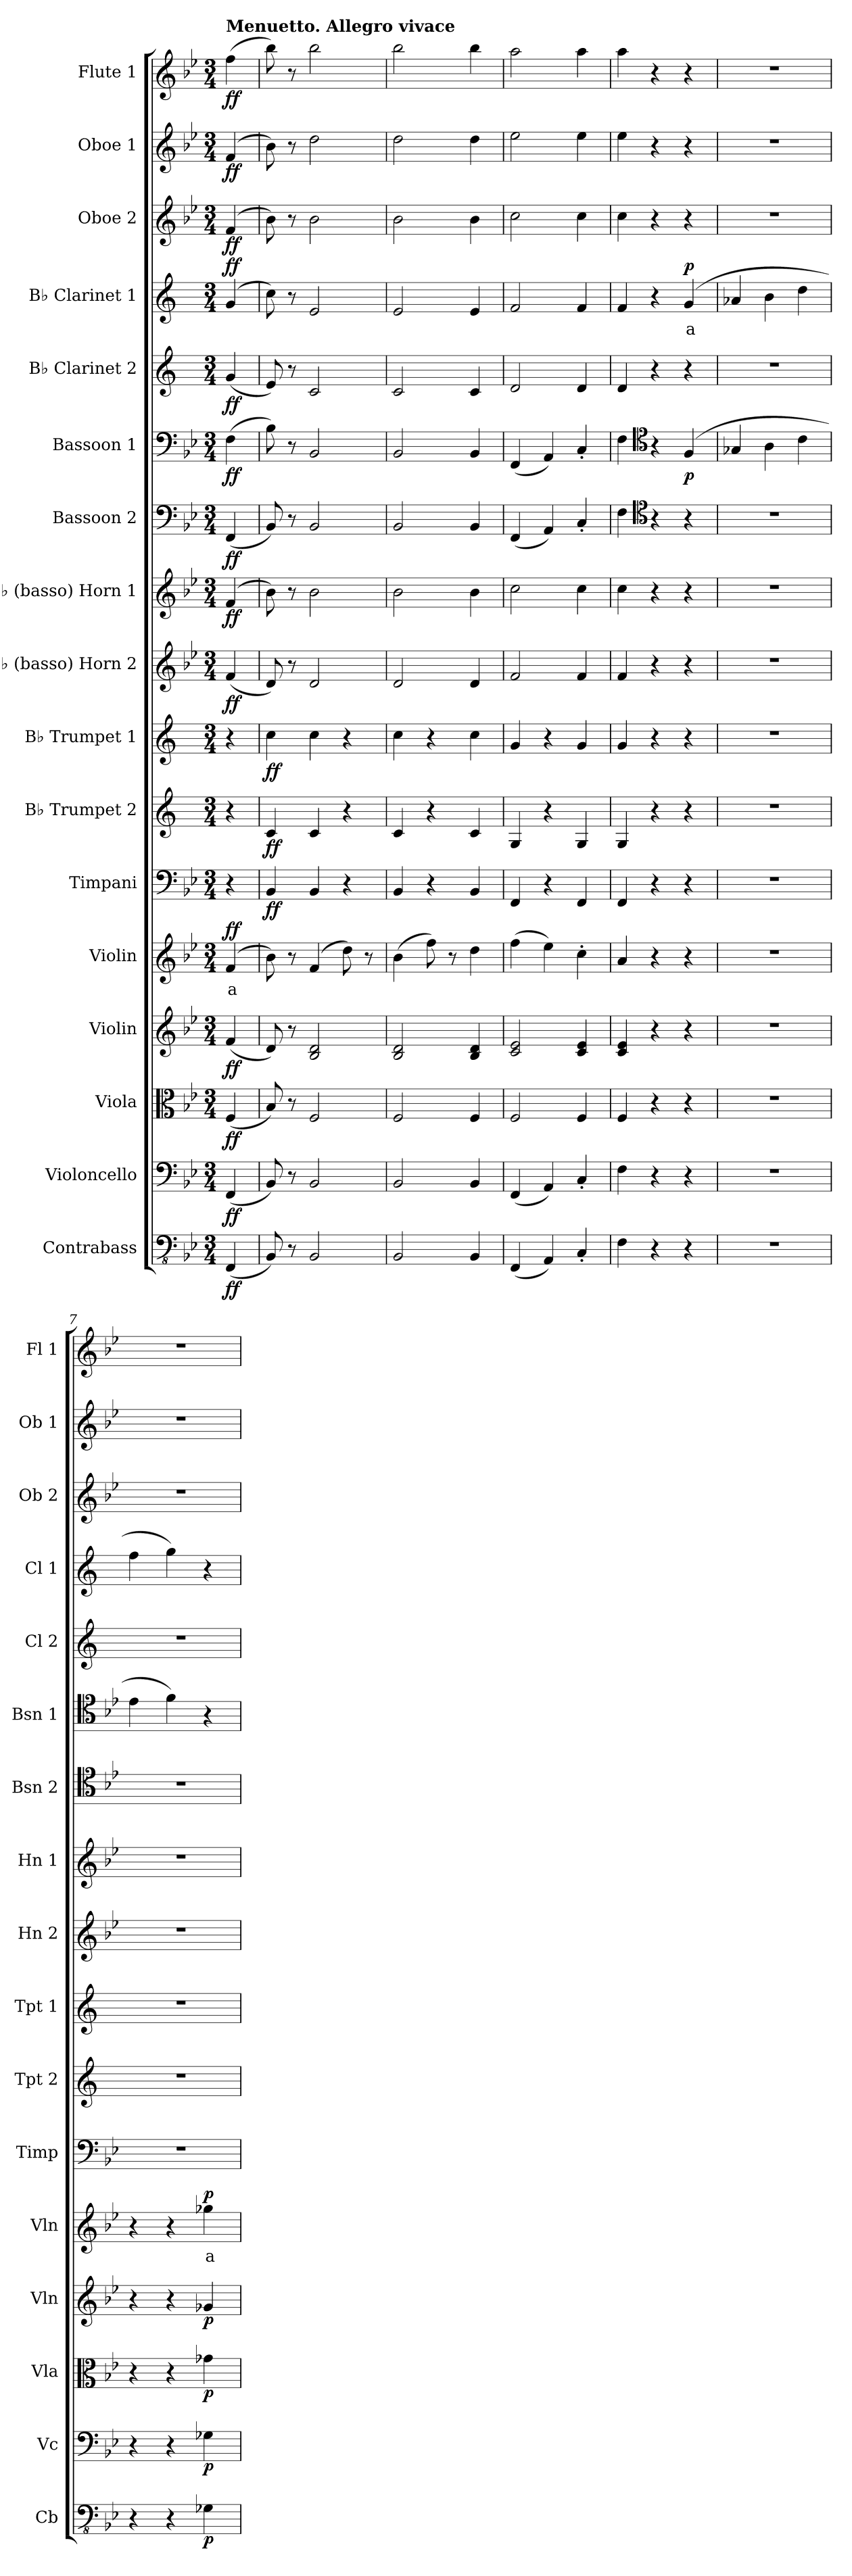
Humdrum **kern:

**kern	**dynam	**kern	**dynam	**kern	**dynam	**kern	**dynam	**kern	**text	**dynam	**kern	**dynam	**kern	**dynam	**kern	**dynam	**kern	**dynam	**kern	**dynam	**kern	**dynam	**kern	**dynam	**kern	**dynam	**kern	**text	**dynam	**kern	**dynam	**kern	**dynam	**kern	**dynam
*part17	*part17	*part16	*part16	*part15	*part15	*part14	*part14	*part13	*part13	*part13	*part12	*part12	*part11	*part11	*part10	*part10	*part9	*part9	*part8	*part8	*part7	*part7	*part6	*part6	*part5	*part5	*part4	*part4	*part4	*part3	*part3	*part2	*part2	*part1	*part1
*staff17	*staff17	*staff16	*staff16	*staff15	*staff15	*staff14	*staff14	*staff13	*staff13	*staff13	*staff12	*staff12	*staff11	*staff11	*staff10	*staff10	*staff9	*staff9	*staff8	*staff8	*staff7	*staff7	*staff6	*staff6	*staff5	*staff5	*staff4	*staff4	*staff4	*staff3	*staff3	*staff2	*staff2	*staff1	*staff1
*I"Contrabass	*	*I"Violoncello	*	*I"Viola	*	*I"Violin	*	*I"Violin	*	*	*I"Timpani	*	*I"B♭ Trumpet 2	*	*I"B♭ Trumpet 1	*	*I"B♭ (basso) Horn 2	*	*I"B♭ (basso) Horn 1	*	*I"Bassoon 2	*	*I"Bassoon 1	*	*I"B♭ Clarinet 2	*	*I"B♭ Clarinet 1	*	*	*I"Oboe 2	*	*I"Oboe 1	*	*I"Flute 1	*
*I'Cb	*	*I'Vc	*	*I'Vla	*	*I'Vln	*	*I'Vln	*	*	*I'Timp	*	*I'Tpt 2	*	*I'Tpt 1	*	*I'Hn 2	*	*I'Hn 1	*	*I'Bsn 2	*	*I'Bsn 1	*	*I'Cl 2	*	*I'Cl 1	*	*	*I'Ob 2	*	*I'Ob 1	*	*I'Fl 1	*
*clefFv4	*	*clefF4	*	*clefC3	*	*clefG2	*	*clefG2	*	*	*clefF4	*	*clefG2	*	*clefG2	*	*clefG2	*	*clefG2	*	*clefF4	*	*clefF4	*	*clefG2	*	*clefG2	*	*	*clefG2	*	*clefG2	*	*clefG2	*
*	*	*	*	*	*	*	*	*	*	*	*	*	*ITrd1c2	*	*ITrd1c2	*	*ITrd8c14	*	*ITrd8c14	*	*	*	*	*	*ITrd1c2	*	*ITrd1c2	*	*	*	*	*	*	*	*
*k[b-e-]	*	*k[b-e-]	*	*k[b-e-]	*	*k[b-e-]	*	*k[b-e-]	*	*	*k[b-e-]	*	*k[b-e-]	*	*k[b-e-]	*	*k[b-e-]	*	*k[b-e-]	*	*k[b-e-]	*	*k[b-e-]	*	*k[b-e-]	*	*k[b-e-]	*	*	*k[b-e-]	*	*k[b-e-]	*	*k[b-e-]	*
*M3/4	*	*M3/4	*	*M3/4	*	*M3/4	*	*M3/4	*	*	*M3/4	*	*M3/4	*	*M3/4	*	*M3/4	*	*M3/4	*	*M3/4	*	*M3/4	*	*M3/4	*	*M3/4	*	*	*M3/4	*	*M3/4	*	*M3/4	*
*MM300	*	*MM300	*	*MM300	*	*MM300	*	*MM300	*	*	*MM300	*	*MM300	*	*MM300	*	*MM300	*	*MM300	*	*MM300	*	*MM300	*	*MM300	*	*MM300	*	*	*MM300	*	*MM300	*	*MM300	*
=1	=1	=1	=1	=1	=1	=1	=1	=1	=1	=1	=1	=1	=1	=1	=1	=1	=1	=1	=1	=1	=1	=1	=1	=1	=1	=1	=1	=1	=1	=1	=1	=1	=1	=1	=1
!	!	!	!	!	!	!	!	!	!	!	!	!	!	!	!	!	!	!	!	!	!	!	!	!	!	!	!	!	!	!	!	!	!	!LO:TX:a:B:t=Menuetto. Allegro vivace	!
!	!LO:DY:b	!	!LO:DY:b	!	!LO:DY:b	!	!LO:DY:b	!	!LO:LY:b:color=#FF0000	!LO:DY:b	!	!	!	!	!	!	!	!LO:DY:b	!	!LO:DY:b	!	!LO:DY:b	!	!LO:DY:b	!	!LO:DY:b	!	!	!LO:DY:b	!	!LO:DY:b	!	!LO:DY:b	!	!LO:DY:b
(4FFF/	ff	(4FF/	ff	(4F/	ff	(4f/	ff	(4f/	a	ff	4r	.	4r	.	4r	.	(4F/	ff	(4F/	ff	(4FF/	ff	(4F\	ff	(4f/	ff	(4f/	.	ff	(4f/	ff	(4f/	ff	(4ff\	ff
=2	=2	=2	=2	=2	=2	=2	=2	=2	=2	=2	=2	=2	=2	=2	=2	=2	=2	=2	=2	=2	=2	=2	=2	=2	=2	=2	=2	=2	=2	=2	=2	=2	=2	=2	=2
!	!	!	!	!	!	!	!	!	!	!	!	!LO:DY:b	!	!LO:DY:b	!	!LO:DY:b	!	!	!	!	!	!	!	!	!	!	!	!	!	!	!	!	!	!	!
8BBB-/)	.	8BB-/)	.	8B-/)	.	8d/)	.	8b-\)	.	.	4BB-/	ff	4B-/	ff	4b-\	ff	8D/)	.	8B-\)	.	8BB-/)	.	8B-\)	.	8d/)	.	8b-\)	.	.	8b-\)	.	8b-\)	.	8bb-\)	.
8r	.	8r	.	8r	.	8r	.	8r	.	.	.	.	.	.	.	.	8r	.	8r	.	8r	.	8r	.	8r	.	8r	.	.	8r	.	8r	.	8r	.
2BBB-/	.	2BB-/	.	2F/	.	2B-/ 2d/	.	(4f/	.	.	4BB-/	.	4B-/	.	4b-\	.	2D/	.	2B-\	.	2BB-/	.	2BB-/	.	2B-/	.	2d/	.	.	2b-\	.	2dd\	.	2bb-\	.
.	.	.	.	.	.	.	.	8dd\)	.	.	4r	.	4r	.	4r	.	.	.	.	.	.	.	.	.	.	.	.	.	.	.	.	.	.	.	.
.	.	.	.	.	.	.	.	8r	.	.	.	.	.	.	.	.	.	.	.	.	.	.	.	.	.	.	.	.	.	.	.	.	.	.	.
=3	=3	=3	=3	=3	=3	=3	=3	=3	=3	=3	=3	=3	=3	=3	=3	=3	=3	=3	=3	=3	=3	=3	=3	=3	=3	=3	=3	=3	=3	=3	=3	=3	=3	=3	=3
2BBB-/	.	2BB-/	.	2F/	.	2B-/ 2d/	.	(4b-\	.	.	4BB-/	.	4B-/	.	4b-\	.	2D/	.	2B-\	.	2BB-/	.	2BB-/	.	2B-/	.	2d/	.	.	2b-\	.	2dd\	.	2bb-\	.
.	.	.	.	.	.	.	.	8ff\)	.	.	4r	.	4r	.	4r	.	.	.	.	.	.	.	.	.	.	.	.	.	.	.	.	.	.	.	.
.	.	.	.	.	.	.	.	8r	.	.	.	.	.	.	.	.	.	.	.	.	.	.	.	.	.	.	.	.	.	.	.	.	.	.	.
4BBB-/	.	4BB-/	.	4F/	.	4B-/ 4d/	.	4dd\	.	.	4BB-/	.	4B-/	.	4b-\	.	4D/	.	4B-\	.	4BB-/	.	4BB-/	.	4B-/	.	4d/	.	.	4b-\	.	4dd\	.	4bb-\	.
=4	=4	=4	=4	=4	=4	=4	=4	=4	=4	=4	=4	=4	=4	=4	=4	=4	=4	=4	=4	=4	=4	=4	=4	=4	=4	=4	=4	=4	=4	=4	=4	=4	=4	=4	=4
(4FFF/	.	(4FF/	.	2F/	.	2c/ 2e-/	.	(4ff\	.	.	4FF/	.	4F/	.	4f/	.	2F/	.	2c\	.	(4FF/	.	(4FF/	.	2c/	.	2e-/	.	.	2cc\	.	2ee-\	.	2aa\	.
4AAA/)	.	4AA/)	.	.	.	.	.	4ee-\)	.	.	4r	.	4r	.	4r	.	.	.	.	.	4AA/)	.	4AA/)	.	.	.	.	.	.	.	.	.	.	.	.
4CC'/	.	4C'/	.	4F/	.	4c/ 4e-/	.	4cc'\	.	.	4FF/	.	4F/	.	4f/	.	4F/	.	4c\	.	4C'/	.	4C'/	.	4c/	.	4e-/	.	.	4cc\	.	4ee-\	.	4aa\	.
=5	=5	=5	=5	=5	=5	=5	=5	=5	=5	=5	=5	=5	=5	=5	=5	=5	=5	=5	=5	=5	=5	=5	=5	=5	=5	=5	=5	=5	=5	=5	=5	=5	=5	=5	=5
4FF\	.	4F\	.	4F/	.	4c/ 4e-/	.	4a/	.	.	4FF/	.	4F/	.	4f/	.	4F/	.	4c\	.	4F\	.	4F\	.	4c/	.	4e-/	.	.	4cc\	.	4ee-\	.	4aa\	.
*	*	*	*	*	*	*	*	*	*	*	*	*	*	*	*	*	*	*	*	*	*clefC4	*	*clefC4	*	*	*	*	*	*	*	*	*	*	*	*
4r	.	4r	.	4r	.	4r	.	4r	.	.	4r	.	4r	.	4r	.	4r	.	4r	.	4r	.	4r	.	4r	.	4r	.	.	4r	.	4r	.	4r	.
!	!	!	!	!	!	!	!	!	!	!	!	!	!	!	!	!	!	!	!	!	!	!	!	!LO:DY:b	!	!	!	!LO:LY:b:color=#FF0000	!LO:DY:b	!	!	!	!	!	!
4r	.	4r	.	4r	.	4r	.	4r	.	.	4r	.	4r	.	4r	.	4r	.	4r	.	4r	.	(4F/	p	4r	.	(4f/	a	p	4r	.	4r	.	4r	.
=6	=6	=6	=6	=6	=6	=6	=6	=6	=6	=6	=6	=6	=6	=6	=6	=6	=6	=6	=6	=6	=6	=6	=6	=6	=6	=6	=6	=6	=6	=6	=6	=6	=6	=6	=6
2.r	.	2.r	.	2.r	.	2.r	.	2.r	.	.	2.r	.	2.r	.	2.r	.	2.r	.	2.r	.	2.r	.	4G-X/	.	2.r	.	4g-X/	.	.	2.r	.	2.r	.	2.r	.
.	.	.	.	.	.	.	.	.	.	.	.	.	.	.	.	.	.	.	.	.	.	.	4A\	.	.	.	4a\	.	.	.	.	.	.	.	.
.	.	.	.	.	.	.	.	.	.	.	.	.	.	.	.	.	.	.	.	.	.	.	4c\	.	.	.	4cc\	.	.	.	.	.	.	.	.
=7	=7	=7	=7	=7	=7	=7	=7	=7	=7	=7	=7	=7	=7	=7	=7	=7	=7	=7	=7	=7	=7	=7	=7	=7	=7	=7	=7	=7	=7	=7	=7	=7	=7	=7	=7
4r	.	4r	.	4r	.	4r	.	4r	.	.	2.r	.	2.r	.	2.r	.	2.r	.	2.r	.	2.r	.	4e-\	.	2.r	.	4ee-\	.	.	2.r	.	2.r	.	2.r	.
4r	.	4r	.	4r	.	4r	.	4r	.	.	.	.	.	.	.	.	.	.	.	.	.	.	4f\)	.	.	.	4ff\)	.	.	.	.	.	.	.	.
!	!LO:DY:b	!	!LO:DY:b	!	!LO:DY:b	!	!LO:DY:b	!	!LO:LY:b:color=#FF0000	!LO:DY:b	!	!	!	!	!	!	!	!	!	!	!	!	!	!	!	!	!	!	!	!	!	!	!	!	!
4GG-X\	p	4G-X\	p	4g-X\	p	4g-X/	p	4gg-X\	a	p	.	.	.	.	.	.	.	.	.	.	.	.	4r	.	.	.	4r	.	.	.	.	.	.	.	.
=	=	=	=	=	=	=	=	=	=	=	=	=	=	=	=	=	=	=	=	=	=	=	=	=	=	=	=	=	=	=	=	=	=	=	=
*-	*-	*-	*-	*-	*-	*-	*-	*-	*-	*-	*-	*-	*-	*-	*-	*-	*-	*-	*-	*-	*-	*-	*-	*-	*-	*-	*-	*-	*-	*-	*-	*-	*-	*-	*-
